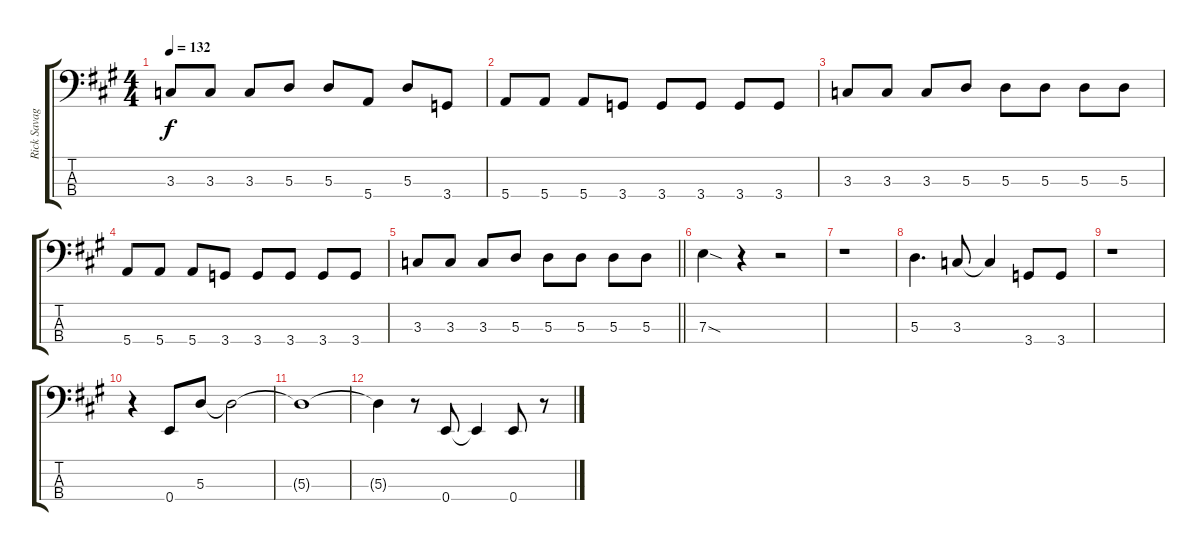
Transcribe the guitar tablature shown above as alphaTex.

\track ("Rick Savage" "Rick Savag") {instrument electricbassfinger}
\staff {score tabs}
\tuning (G2 D2 A1 E1) {hide}
\ts (4 4)
\tempo 132
\clef f4
\ks a
3.3.8{dy f} 3.3.8 3.3.8 5.3.8 5.3.8 5.4.8 5.3.8 3.4.8 |
5.4.8 5.4.8 5.4.8 3.4.8 3.4.8 3.4.8 3.4.8 3.4.8 |
3.3.8 3.3.8 3.3.8 5.3.8 5.3.8 5.3.8 5.3.8 5.3.8 |
5.4.8 5.4.8 5.4.8 3.4.8 3.4.8 3.4.8 3.4.8 3.4.8 |
\barLineRight lightlight
3.3.8 3.3.8 3.3.8 5.3.8 5.3.8 5.3.8 5.3.8 5.3.8 |
7.3{sod}.4 r.4 r.2 |
r.1 |
5.3.4{d} 3.3.8 3.3{t}.4 3.4.8 3.4.8 |
r.1 |
r.4 0.4.8 5.3.8 5.3{t}.2 |
5.3{t}.1 |
5.3{t}.4 r.8 0.4.8 0.4{t}.4 0.4.8 r.8
